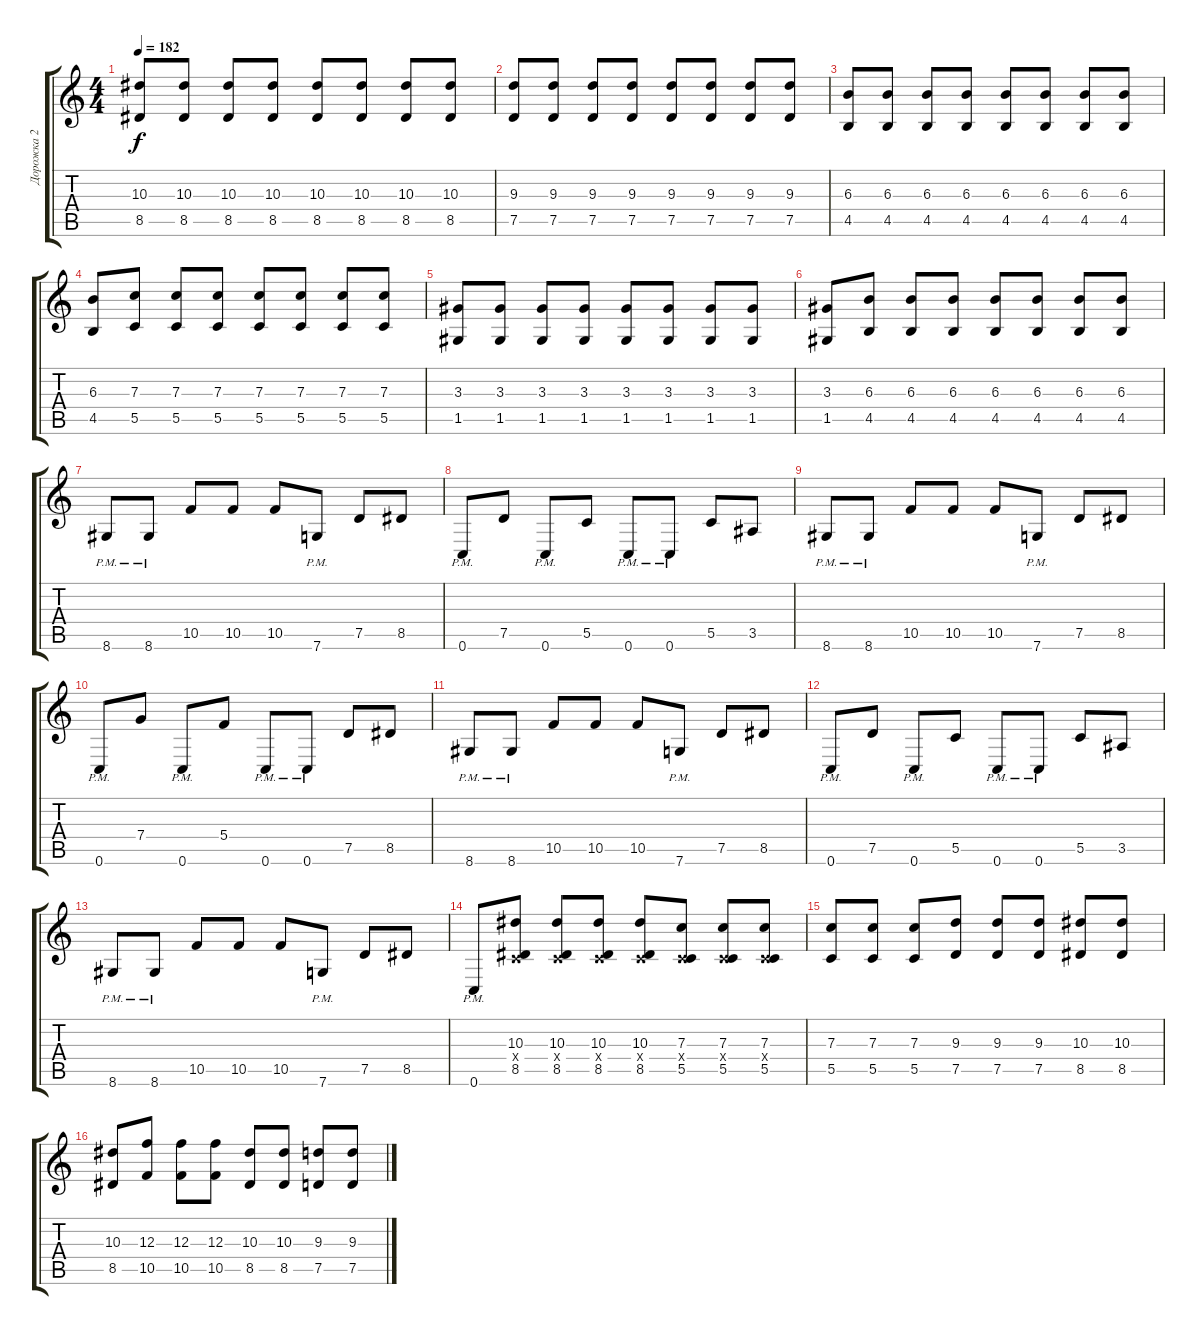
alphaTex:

\track ("Дорожка 2" "Дорожка 2") {instrument distortionguitar}
\staff {score tabs}
\tuning (D4 A3 F3 C3 G2 C2) {hide}
\ts (4 4)
\tempo 182
\clef g2
\ks c
(10.3 8.5).8{dy f} (10.3 8.5).8 (10.3 8.5).8 (10.3 8.5).8 (10.3 8.5).8 (10.3 8.5).8 (10.3 8.5).8 (10.3 8.5).8 |
(9.3 7.5).8 (9.3 7.5).8 (9.3 7.5).8 (9.3 7.5).8 (9.3 7.5).8 (9.3 7.5).8 (9.3 7.5).8 (9.3 7.5).8 |
(6.3 4.5).8 (6.3 4.5).8 (6.3 4.5).8 (6.3 4.5).8 (6.3 4.5).8 (6.3 4.5).8 (6.3 4.5).8 (6.3 4.5).8 |
(6.3 4.5).8 (7.3 5.5).8 (7.3 5.5).8 (7.3 5.5).8 (7.3 5.5).8 (7.3 5.5).8 (7.3 5.5).8 (7.3 5.5).8 |
(3.3 1.5).8 (3.3 1.5).8 (3.3 1.5).8 (3.3 1.5).8 (3.3 1.5).8 (3.3 1.5).8 (3.3 1.5).8 (3.3 1.5).8 |
(3.3 1.5).8 (6.3 4.5).8 (6.3 4.5).8 (6.3 4.5).8 (6.3 4.5).8 (6.3 4.5).8 (6.3 4.5).8 (6.3 4.5).8 |
8.6{pm}.8 8.6{pm}.8 10.5.8 10.5.8 10.5.8 7.6{pm}.8 7.5.8 8.5.8 |
0.6{pm}.8 7.5.8 0.6{pm}.8 5.5.8 0.6{pm}.8 0.6{pm}.8 5.5.8 3.5.8 |
8.6{pm}.8 8.6{pm}.8 10.5.8 10.5.8 10.5.8 7.6{pm}.8 7.5.8 8.5.8 |
0.6{pm}.8 7.4.8 0.6{pm}.8 5.4.8 0.6{pm}.8 0.6{pm}.8 7.5.8 8.5.8 |
8.6{pm}.8 8.6{pm}.8 10.5.8 10.5.8 10.5.8 7.6{pm}.8 7.5.8 8.5.8 |
0.6{pm}.8 7.5.8 0.6{pm}.8 5.5.8 0.6{pm}.8 0.6{pm}.8 5.5.8 3.5.8 |
8.6{pm}.8 8.6{pm}.8 10.5.8 10.5.8 10.5.8 7.6{pm}.8 7.5.8 8.5.8 |
0.6{pm}.8 (10.3 0.4{x} 8.5).8 (10.3 0.4{x} 8.5).8 (10.3 0.4{x} 8.5).8 (10.3 0.4{x} 8.5).8 (7.3 0.4{x} 5.5).8 (7.3 0.4{x} 5.5).8 (7.3 0.4{x} 5.5).8 |
(7.3 5.5).8 (7.3 5.5).8 (7.3 5.5).8 (9.3 7.5).8 (9.3 7.5).8 (9.3 7.5).8 (10.3 8.5).8 (10.3 8.5).8 |
(10.3 8.5).8 (12.3 10.5).8 (12.3 10.5).8 (12.3 10.5).8 (10.3 8.5).8 (10.3 8.5).8 (9.3 7.5).8 (9.3 7.5).8
